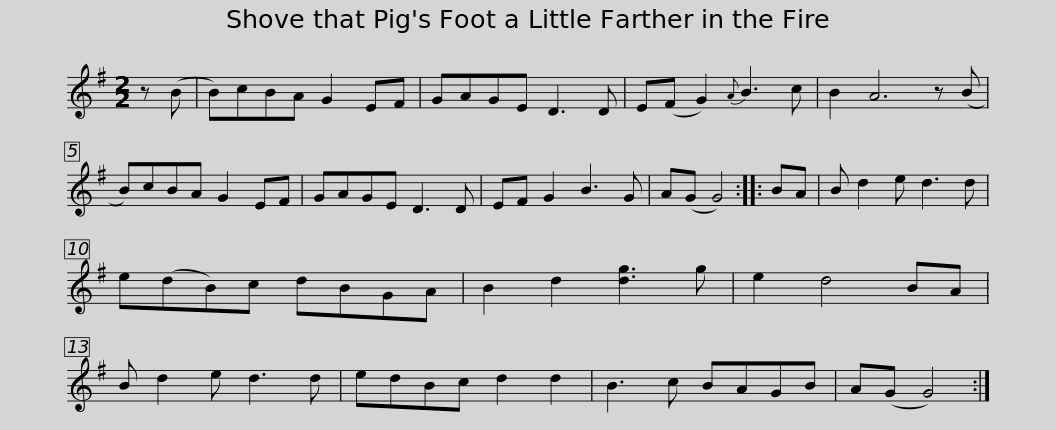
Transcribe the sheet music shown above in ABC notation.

X:1
L:1/8
M:2/2
I:linebreak $
K:G
V:1 treble
V:1
 z (B | B)cBA G2 EF | GAGE D3 D | E(F G2){A} B3 c | B2 A6 z (B | %5
 B)cBA G2 EF | GAGE D3 D |$ EF G2 B3 G | A(G G4) :: BA | %10
 B d2 e d3 d | e(dB)c dBGA | B2 d2 [dg]3 g | e2 d4 BA | B d2 e d3 d |$ %15
 edBc d2 d2 | B3 c BAGB | A(G G4) :| %18
